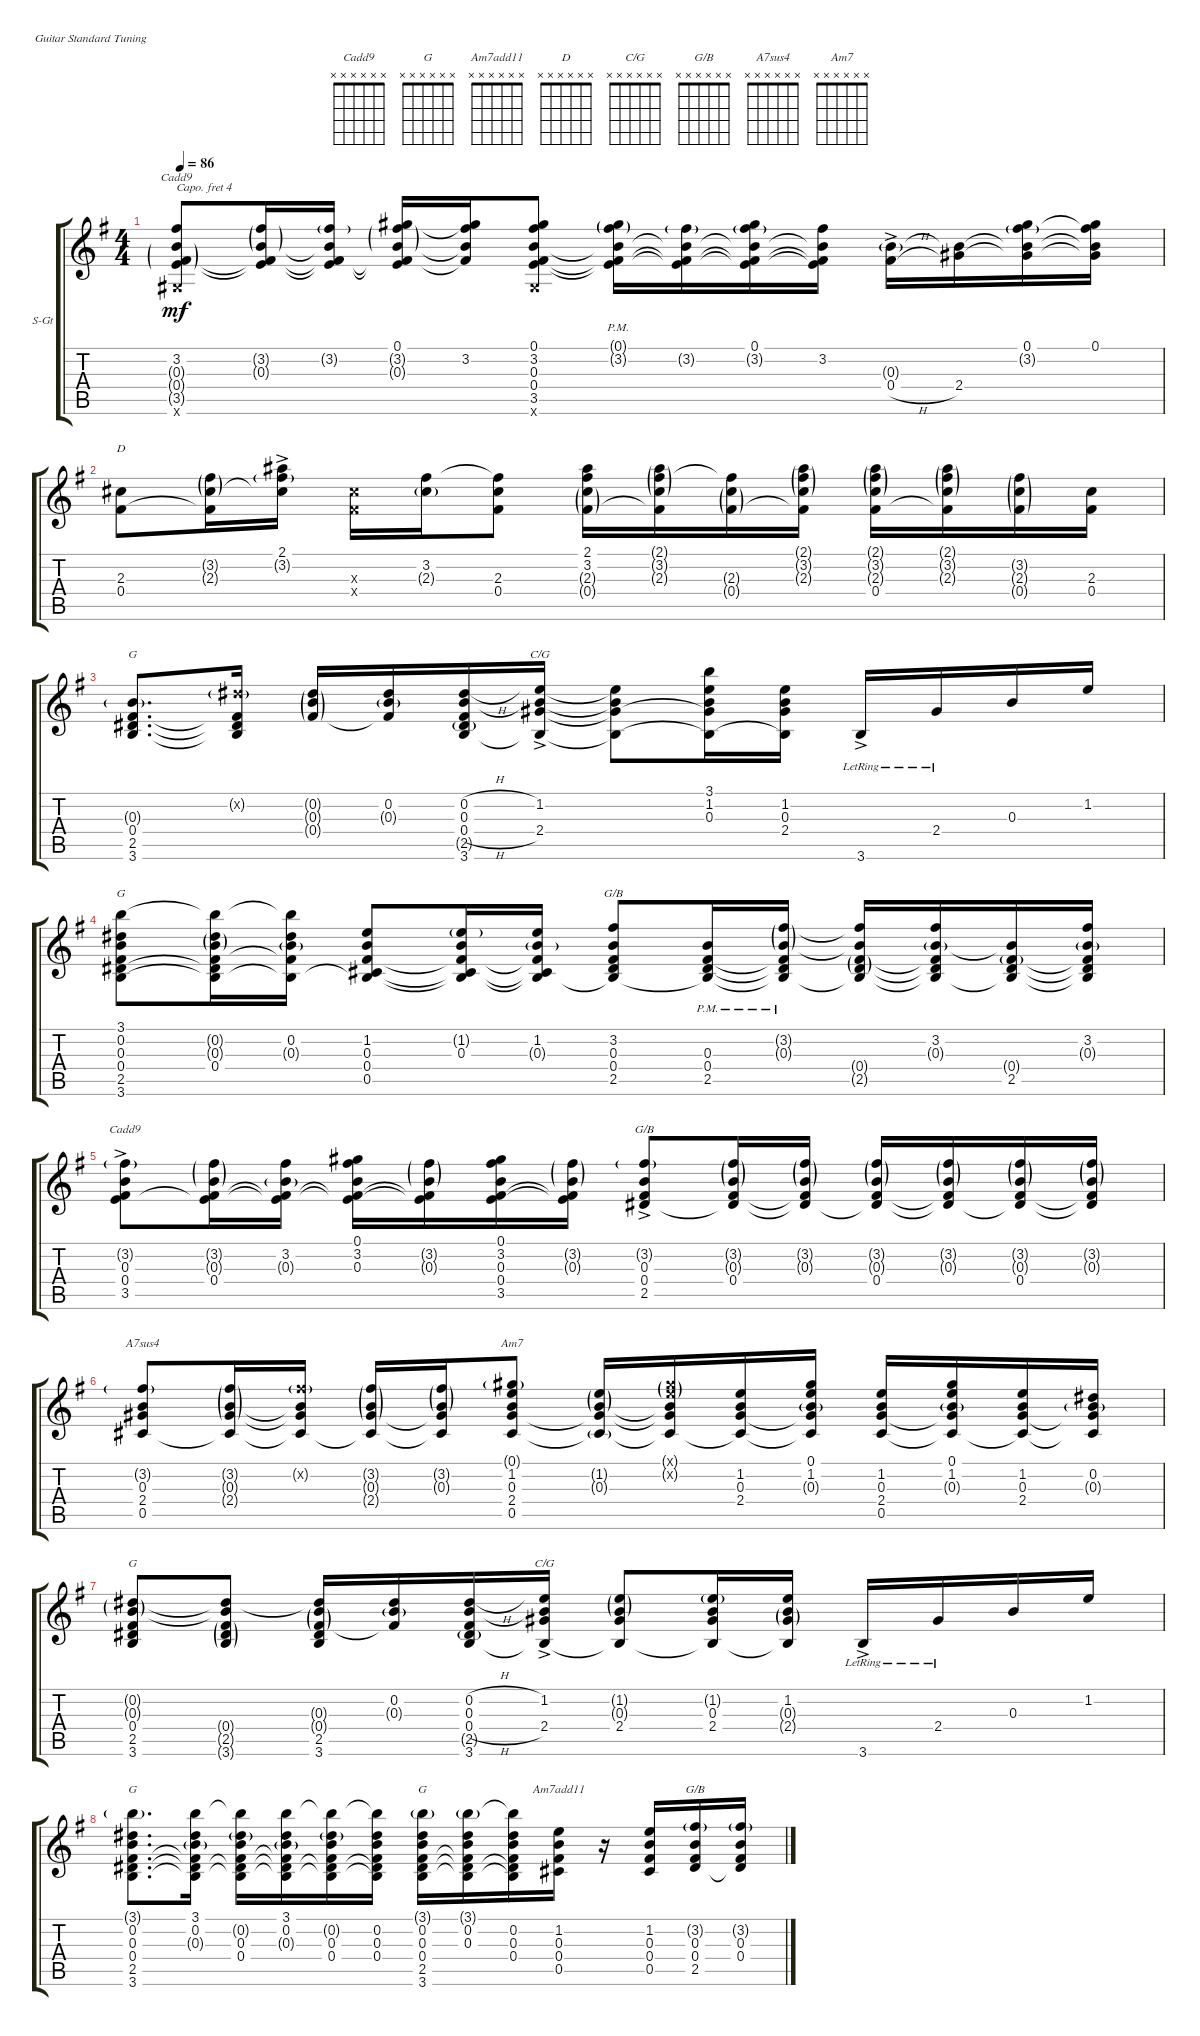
\defaultSystemsLayout 4
\bracketExtendMode groupsimilarinstruments
\firstSystemTrackNameOrientation horizontal
\otherSystemsTrackNameOrientation horizontal
\track ("Steel Guitar" "S-Gt") {instrument acousticguitarsteel}
\staff {score tabs}
\capo 4
\tuning (E4 B3 G3 D3 A2 E2)
\chord ("Cadd9" x x x x x x)
\chord ("G" x x x x x x)
\chord ("Am7add11" x x x x x x)
\chord ("D" x x x x x x)
\chord ("C/G" x x x x x x)
\chord ("G/B" x x x x x x)
\chord ("A7sus4" x x x x x x)
\chord ("Am7" x x x x x x)
\ts (4 4)
\tempo 86
\clef g2
\ks g
(3.5{g} 0.4{g} 0.3{g} 3.2 0.6{x}).8{ch "Cadd9" dy mf} (0.3{g} 3.5{t} 3.2{g} 0.4{t}).16 (0.3{t} 3.5{t} 3.2{g} 0.4{t}).16 (0.1 0.3{g} 0.4{t} 3.5{t} 3.2{g}).16 (3.2 0.3{t} 0.4{t} 0.1{t}).16 (3.5 0.4 0.3 0.1 3.2 0.6{x}).8 (0.3{t} 3.2{g pm} 0.1{g pm} 0.4{t} 3.5{t}).16 (3.2{g} 0.3{t} 3.5{t} 0.4{t}).16 (0.1 3.2{g} 0.3{t} 0.4{t} 3.5{t}).16 (3.2 0.3{t} 0.4{t} 3.5{t}).16 (0.4{h ac} 0.3{g}).16 (2.4 0.3{t}).16 (0.3{t} 3.2{g} 2.4{t} 0.1).16 (2.4{t} 0.3{t} 0.1 3.2{t}).16 |
(0.4 2.3).8{ch "D"} (3.2{g} 2.3{g} 0.4{t}).16 (2.3{t} 2.1{ac} 3.2{g}).16 (0.4{x} 2.3{x}).16 (3.2 2.3{g}).16 (0.4 2.3 3.2{t}).8 (0.4{g} 2.3{g} 3.2 2.1).16 (2.3{g} 0.4{t} 3.2{g} 2.1{g}).16 (2.3{g} 3.2{t} 0.4{g}).16 (2.3{g} 0.4{t} 3.2{g} 2.1{g}).16 (2.3{g} 3.2{g} 0.4 2.1{g}).16 (2.3{g} 0.4{t} 3.2{g} 2.1{g}).16 (2.3{g} 3.2{g} 0.4{g}).16 (2.3 0.4).16 |
(3.6 2.5 0.4 0.3{g}).8{d ch "G"} (0.2{g x} 3.6{t} 2.5{t} 0.4{t}).16 (0.2{g} 0.3{g} 0.4{g}).16 (0.2 0.3{g} 0.4{t}).16 (3.6 0.4{h} 0.3 0.2{h} 2.5{g}).16 (3.6{t} 0.3{t} 2.4{ac} 1.2{ac}).16{ch "C/G"} (3.6{t} 0.3{t} 2.4{t} 1.2{t}).8 (0.3 3.6{t} 2.4{t} 1.2 3.1).16 (1.2 2.4 0.3 3.6{t}).16 3.6{ac lr}.16 2.4{lr}.16 0.3.16 1.2.16 |
(3.6 0.4 2.5 0.3 3.1 0.2).8{ch "G"} (0.4 3.1{t} 0.2{g} 0.3{g} 3.6{t} 2.5{t}).16 (0.4{t} 3.1{t} 0.2 0.3{g} 3.6{t}).16 (0.4 0.5 0.3 1.2 3.6{t}).8 (0.4{t} 0.3 0.5{t} 1.2{g} 3.6{t}).16 (0.4{t} 0.3{g} 1.2 0.5{t} 3.6{t}).16 (0.4 2.5 0.3 3.2 3.6{t}).8{ch "G/B"} (0.4{pm} 2.5{pm} 0.3{pm} 3.6{t}).16 (0.4{pm t} 0.3{g} 3.2{g} 2.5{pm t} 3.6{t}).16 (0.4{g} 2.5{g} 0.3{t} 3.2{t} 3.6{t}).16 (2.5{t} 3.2 0.3{g} 0.4{t} 3.6{t}).16 (2.5 0.3{t} 0.4{g} 3.6{t}).16 (3.2 0.3{g} 0.4{t} 2.5{t} 3.6{t}).16 |
(3.5{ac} 0.4 0.3 3.2{g}).8{ch "Cadd9"} (0.3{g} 0.4 3.5{t} 3.2{g}).16 (3.2 0.3{g} 0.4{t} 3.5{t}).16 (0.3 0.4{t} 3.5{t} 3.2 0.1).16 (3.2{g} 0.3{g} 0.4{t} 3.5{t}).16 (0.3 0.4 3.5 3.2 0.1).16 (3.2{g} 0.3{g} 0.4{t} 3.5{t}).16 (2.5{ac} 0.4 0.3 3.2{g}).8{ch "G/B"} (3.2{g} 0.3{g} 0.4 2.5{t}).16 (3.2{g} 0.3{g} 0.4{t} 2.5{t}).16 (0.4 2.5{t} 0.3{g} 3.2{g}).16 (3.2{g} 0.3{g} 0.4{t} 2.5{t}).16 (0.3{g} 0.4 2.5{t} 3.2{g}).16 (3.2{g} 0.4{t} 0.3{g} 2.5{t}).16 |
(2.4 0.3 3.2{g} 0.5).8{ch "A7sus4"} (3.2{g} 2.4{g} 0.3{g} 0.5{t}).16 (2.4{t} 0.3{t} 0.5{t} 3.2{g x}).16 (3.2{g} 0.3{g} 2.4{g} 0.5{t}).16 (3.2{g} 0.3{g} 2.4{t} 0.5{t}).16 (0.5 0.3 1.2 2.4 0.1{g}).8{ch "Am7"} (0.5{g t} 1.2{g} 2.4{t} 0.3{g}).16 (1.2{g x} 0.3{t} 0.5{t} 0.1{g x} 2.4{t}).16 (1.2 0.3 0.5{t} 2.4).16 (1.2 0.3{g} 0.5{t} 0.1 2.4{t}).16 (1.2 0.3 0.5 2.4).16 (1.2 0.3{g} 0.5{t} 0.1 2.4{t}).16 (1.2 0.3 0.5{t} 2.4).16 (0.3{g} 0.5{t} 2.4{t} 0.2).16 |
(3.6 2.5 0.4 0.3{g} 0.2{g}).8{ch "G"} (3.6{g} 2.5{g} 0.4{g} 0.3{t} 0.2{t}).8 (0.2{t} 0.3{g} 0.4{g} 3.6 2.5).16 (0.2 0.3{g} 0.4{t}).16 (3.6 0.4{h} 0.3 0.2{h} 2.5{g}).16 (3.6{t} 0.3{t} 2.4{ac} 1.2{ac}).16{ch "C/G"} (3.6{t} 0.3{g} 2.4 1.2{g}).8 (0.3 3.6{t} 2.4 1.2{g}).16 (1.2 2.4{g} 0.3{g} 3.6{t}).16 3.6{ac lr}.16 2.4{lr}.16 0.3.16 1.2.16 |
(3.6 0.4 2.5 0.3 3.1{g} 0.2).8{d ch "G"} (3.6{t} 0.4{t} 2.5{t} 0.3{g} 3.1 0.2).16 (3.6{t} 0.4 2.5{t} 0.3 3.1{t} 0.2{g}).16 (3.6{t} 0.4{t} 2.5{t} 0.3{g} 3.1 0.2).16 (3.6{t} 0.4 2.5{t} 0.3 3.1{t} 0.2{g}).16 (3.6{t} 0.4 2.5{t} 0.3 3.1{t} 0.2).16 (3.6 0.4 2.5 0.3 3.1{g} 0.2).16{ch "G"} (3.6{t} 0.4{t} 2.5{t} 0.3 3.1{g} 0.2).16 (3.6{t} 0.4 2.5{t} 0.3 3.1{t} 0.2).16 (0.4 0.5 0.3 1.2).16{ch "Am7add11"} r.16 (0.4 0.5 0.3 1.2).16 (0.4 2.5 0.3 3.2{g}).16{ch "G/B"} (0.4 2.5{t} 0.3 3.2{g}).16
